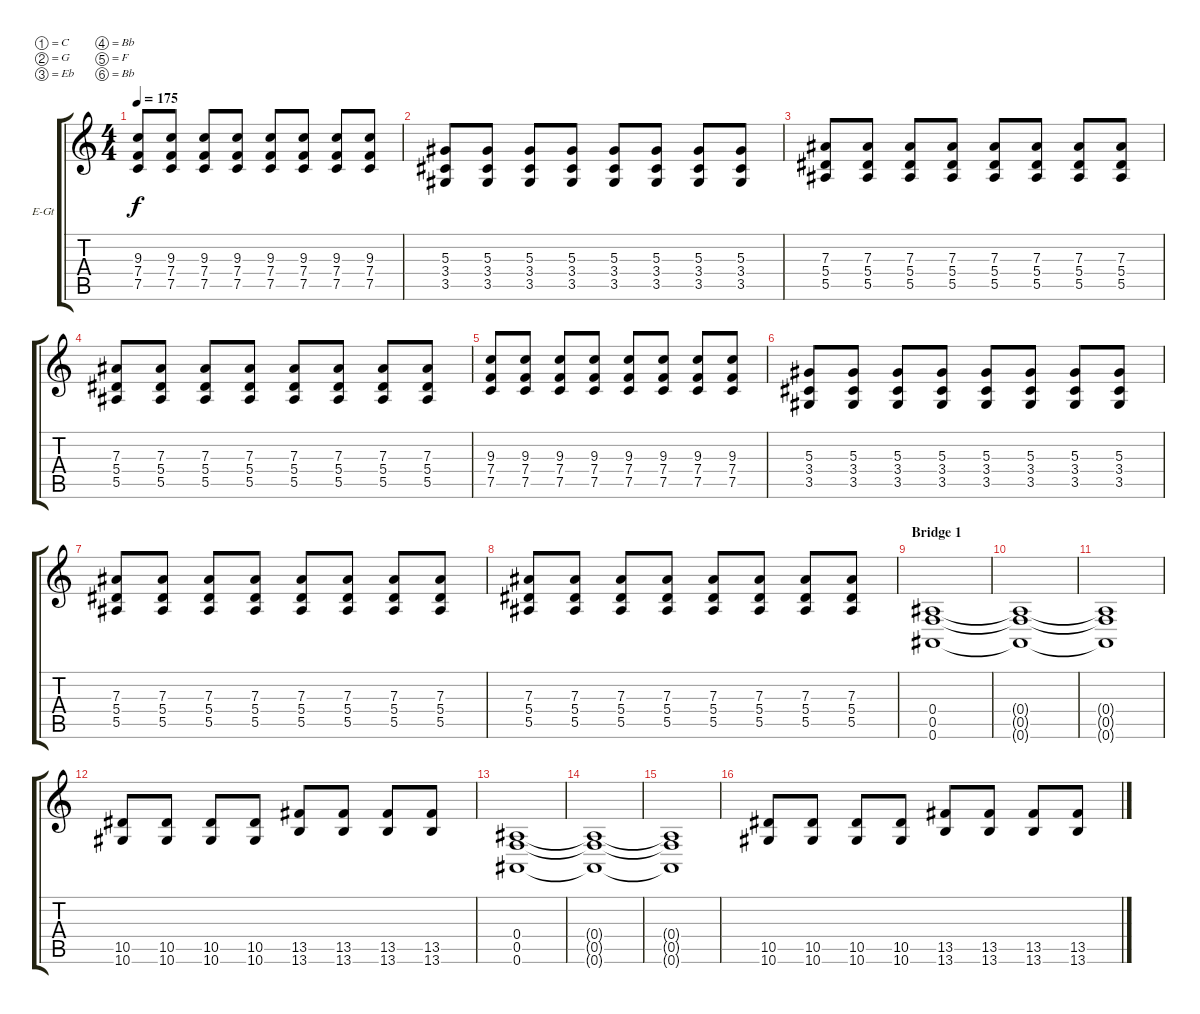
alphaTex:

\bracketExtendMode groupsimilarinstruments
\firstSystemTrackNameOrientation horizontal
\otherSystemsTrackNameOrientation horizontal
\track ("Pat Pattison" "E-Gt") {instrument distortionguitar}
\staff {score tabs}
\tuning (C4 G3 Eb3 Bb2 F2 Bb1)
\ts (4 4)
\tempo 175
\clef g2
\ks c
(7.5 7.4 9.3).8{dy f} (9.3 7.4 7.5).8 (9.3 7.4 7.5).8 (9.3 7.4 7.5).8 (9.3 7.4 7.5).8 (9.3 7.4 7.5).8 (9.3 7.4 7.5).8 (9.3 7.4 7.5).8 |
(5.3 3.4 3.5).8 (5.3 3.4 3.5).8 (5.3 3.4 3.5).8 (5.3 3.4 3.5).8 (5.3 3.4 3.5).8 (5.3 3.4 3.5).8 (5.3 3.4 3.5).8 (5.3 3.4 3.5).8 |
(7.3 5.5 5.4).8 (7.3 5.5 5.4).8 (7.3 5.5 5.4).8 (7.3 5.5 5.4).8 (7.3 5.5 5.4).8 (7.3 5.5 5.4).8 (7.3 5.5 5.4).8 (7.3 5.5 5.4).8 |
(7.3 5.5 5.4).8 (7.3 5.5 5.4).8 (7.3 5.5 5.4).8 (7.3 5.5 5.4).8 (7.3 5.5 5.4).8 (7.3 5.5 5.4).8 (7.3 5.5 5.4).8 (7.3 5.5 5.4).8 |
(7.5 7.4 9.3).8 (9.3 7.4 7.5).8 (9.3 7.4 7.5).8 (9.3 7.4 7.5).8 (9.3 7.4 7.5).8 (9.3 7.4 7.5).8 (9.3 7.4 7.5).8 (9.3 7.4 7.5).8 |
(5.3 3.4 3.5).8 (5.3 3.4 3.5).8 (5.3 3.4 3.5).8 (5.3 3.4 3.5).8 (5.3 3.4 3.5).8 (5.3 3.4 3.5).8 (5.3 3.4 3.5).8 (5.3 3.4 3.5).8 |
(7.3 5.5 5.4).8 (7.3 5.5 5.4).8 (7.3 5.5 5.4).8 (7.3 5.5 5.4).8 (7.3 5.5 5.4).8 (7.3 5.5 5.4).8 (7.3 5.5 5.4).8 (7.3 5.5 5.4).8 |
(7.3 5.5 5.4).8 (7.3 5.5 5.4).8 (7.3 5.5 5.4).8 (7.3 5.5 5.4).8 (7.3 5.5 5.4).8 (7.3 5.5 5.4).8 (7.3 5.5 5.4).8 (7.3 5.5 5.4).8 |
\section ("" "Bridge 1")
(0.4 0.5 0.6).1 |
(0.6{t} 0.5{t} 0.4{t}).1 |
(0.4{t} 0.5{t} 0.6{t}).1 |
(10.6 10.5).8 (10.6 10.5).8 (10.6 10.5).8 (10.6 10.5).8 (13.6 13.5).8 (13.6 13.5).8 (13.6 13.5).8 (13.6 13.5).8 |
(0.4 0.5 0.6).1 |
(0.6{t} 0.5{t} 0.4{t}).1 |
(0.4{t} 0.5{t} 0.6{t}).1 |
(10.6 10.5).8 (10.6 10.5).8 (10.6 10.5).8 (10.6 10.5).8 (13.6 13.5).8 (13.6 13.5).8 (13.6 13.5).8 (13.6 13.5).8
